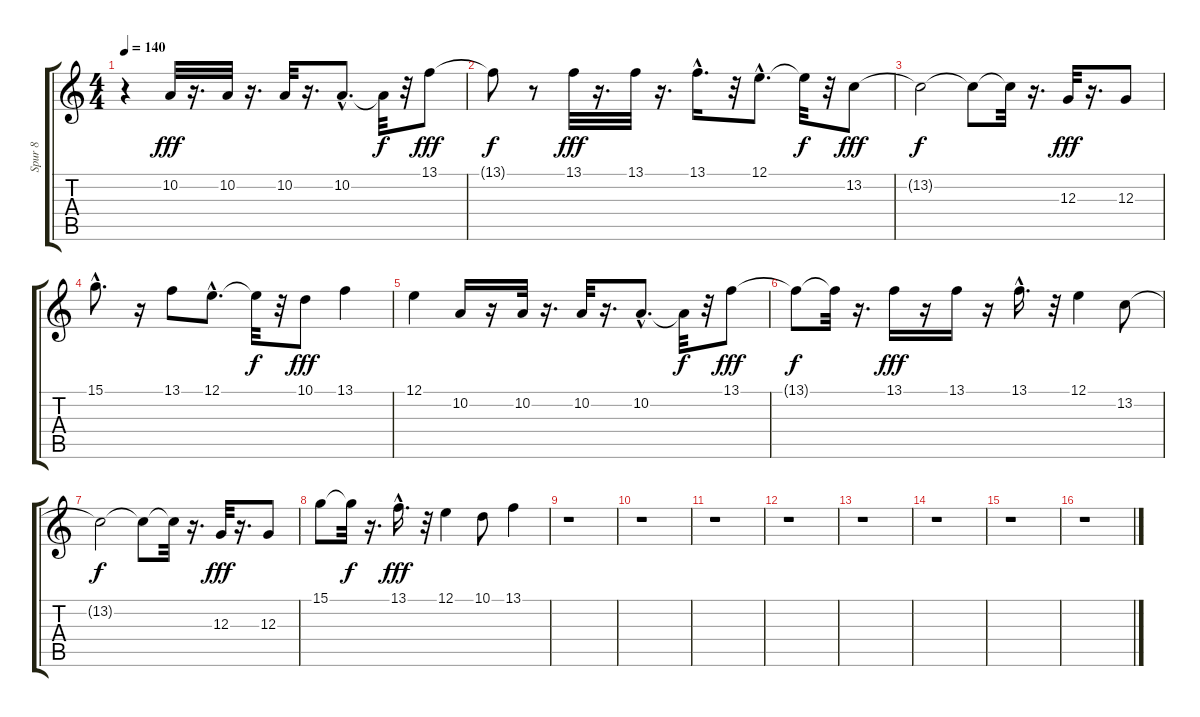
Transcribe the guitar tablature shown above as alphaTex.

\track ("Spur 8" "Spur 8") {instrument acousticgrandpiano}
\staff {score tabs}
\tuning (E4 B3 G3 D3 A2 E2) {hide}
\ts (4 4)
\tempo 140
\clef g2
\ks c
r.4{dy fff} 10.2.32 r.16{d} 10.2.32 r.16{d} 10.2.32 r.16{d} 10.2{hac}.8{d} 10.2{t}.32{dy f} r.32 13.1.8{dy fff} |
13.1{t}.8{dy f} r.8 13.1.32{dy fff} r.16{d} 13.1.32 r.16{d} 13.1{hac}.16{d} r.32 12.1{hac}.8{d} 12.1{t}.32{dy f} r.32 13.2.8{dy fff} |
13.2{t}.2{dy f} 13.2{t}.8 13.2{t}.32 r.16{d} 12.3.32{dy fff} r.16{d} 12.3.8 |
15.1{hac}.8{d} r.16 13.1.8 12.1{hac}.8{d} 12.1{t}.32{dy f} r.32 10.1.8{dy fff} 13.1.4 |
12.1.4 10.2.16 r.16 10.2.32 r.16{d} 10.2.32 r.16{d} 10.2{hac}.8{d} 10.2{t}.32{dy f} r.32 13.1.8{dy fff} |
13.1{t}.8{dy f} 13.1{t}.32 r.16{d} 13.1.16{dy fff} r.16 13.1.16 r.16 13.1{hac}.16{d} r.32 12.1.4 13.2.8 |
13.2{t}.2{dy f} 13.2{t}.8 13.2{t}.32 r.16{d} 12.3.32{dy fff} r.16{d} 12.3.8 |
15.1.8 15.1{t}.32{dy f} r.16{d} 13.1{hac}.16{d dy fff} r.32 12.1.4 10.1.8 13.1.4 |
r.1 |
r.1 |
r.1 |
r.1 |
r.1 |
r.1 |
r.1 |
r.1
